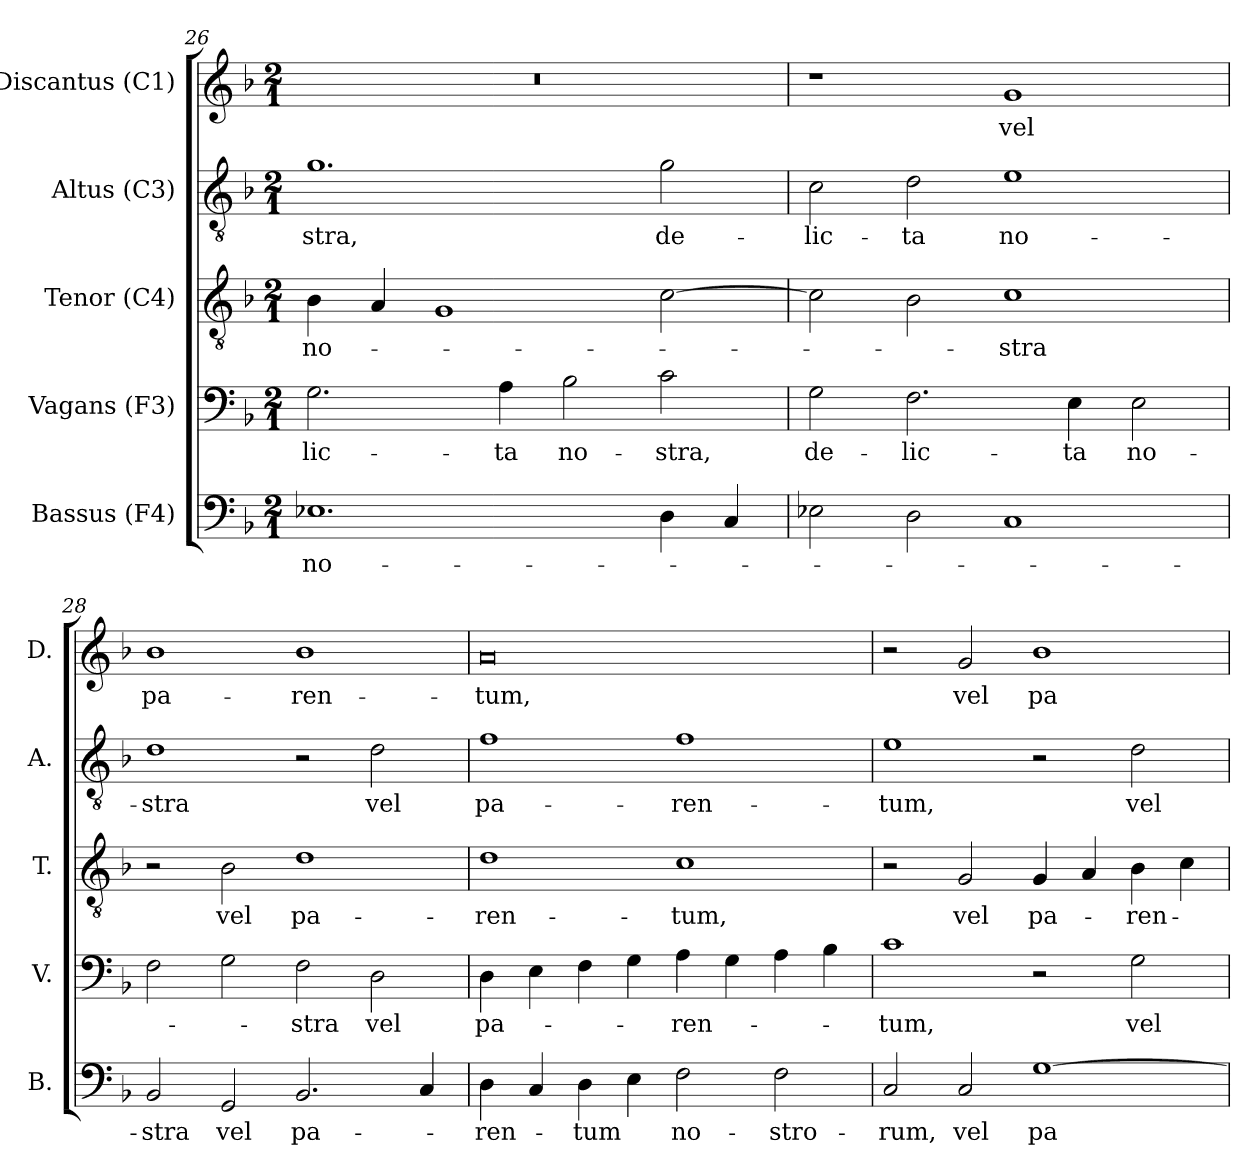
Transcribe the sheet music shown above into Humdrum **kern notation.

**kern	**text	**kern	**text	**kern	**text	**kern	**text	**kern	**text
*part5	*part5	*part4	*part4	*part3	*part3	*part2	*part2	*part1	*part1
*staff5	*staff5	*staff4	*staff4	*staff3	*staff3	*staff2	*staff2	*staff1	*staff1
*I"Bassus (F4)	*	*I"Vagans (F3)	*	*I"Tenor (C4)	*	*I"Altus (C3)	*	*I"Discantus (C1)	*
*I'B.	*	*I'V.	*	*I'T.	*	*I'A.	*	*I'D.	*
*clefF4	*	*clefF4	*	*clefGv2	*	*clefGv2	*	*clefG2	*
*	*	*ITrd7c12	*	*ITrd7c12	*	*ITrd7c12	*	*	*
*k[b-]	*	*k[b-]	*	*k[b-]	*	*k[b-]	*	*k[b-]	*
*F:	*	*F:	*	*F:	*	*F:	*	*F:	*
*M2/1	*	*M2/1	*	*M2/1	*	*M2/1	*	*M2/1	*
=26	=26	=26	=26	=26	=26	=26	=26	=26	=26
!	!LO:LY:b:color=#000000	!	!	!	!	!	!	!	!
!	!	!	!LO:LY:b:color=#000000	!	!	!	!	!	!
!	!	!	!	!	!LO:LY:b:color=#000000	!	!	!	!
!	!	!	!	!	!	!	!LO:LY:b:color=#000000	!LO:N:vis=1	!
1.E-Xi	no-	2.GGi\	-lic-	4BB-i\	no-	1.Gi	-stra,	0r	.
.	.	.	.	4AAi/	.	.	.	.	.
.	.	.	.	1GGi	.	.	.	.	.
!	!	!	!LO:LY:b:color=#000000	!	!	!	!	!	!
.	.	4AAi\	-ta	.	.	.	.	.	.
!	!	!	!LO:LY:b:color=#000000	!	!	!	!	!	!
.	.	2BB-i\	no-	.	.	.	.	.	.
!	!	!	!LO:LY:b:color=#000000	!	!	!	!	!	!
!	!	!	!	!	!	!	!LO:LY:b:color=#000000	!	!
4Di\	.	2Ci\	-stra,	[2Ci\	.	2Gi\	de-	.	.
4Ci/	.	.	.	.	.	.	.	.	.
!!LO:PB:g=z
=27	=27	=27	=27	=27	=27	=27	=27	=27	=27
!	!	!	!LO:LY:b:color=#000000	!	!	!	!	!	!
!	!	!	!	!	!	!	!LO:LY:b:color=#000000	!	!
2E-i\	.	2GGi\	de-	2Ci\]	.	2Ci\	-lic-	1r	.
!	!	!	!LO:LY:b:color=#000000	!	!	!	!	!	!
!	!	!	!	!	!	!	!LO:LY:b:color=#000000	!	!
2Di\	.	2.FFi\	-lic-	2BB-i\	.	2Di\	-ta	.	.
!	!	!	!	!	!LO:LY:b:color=#000000	!	!	!	!
!	!	!	!	!	!	!	!LO:LY:b:color=#000000	!	!
!	!	!	!	!	!	!	!	!	!LO:LY:b:color=#000000
1Ci	.	.	.	1Ci	-stra	1Ei	no-	1gi	vel
!	!	!	!LO:LY:b:color=#000000	!	!	!	!	!	!
.	.	4EEi\	-ta	.	.	.	.	.	.
!	!	!	!LO:LY:b:color=#000000	!	!	!	!	!	!
.	.	2EEi\	no-	.	.	.	.	.	.
=28	=28	=28	=28	=28	=28	=28	=28	=28	=28
!	!LO:LY:b:color=#000000	!	!	!	!	!	!	!	!
!	!	!	!	!	!	!	!LO:LY:b:color=#000000	!	!
!	!	!	!	!	!	!	!	!	!LO:LY:b:color=#000000
2BB-i/	-stra	2FFi\	.	2r	.	1Di	-stra	1b-i	pa-
!	!LO:LY:b:color=#000000	!	!	!	!	!	!	!	!
!	!	!	!	!	!LO:LY:b:color=#000000	!	!	!	!
2GGi/	vel	2GGi\	.	2BB-i\	vel	.	.	.	.
!	!LO:LY:b:color=#000000	!	!	!	!	!	!	!	!
!	!	!	!LO:LY:b:color=#000000	!	!	!	!	!	!
!	!	!	!	!	!LO:LY:b:color=#000000	!	!	!	!
!	!	!	!	!	!	!	!	!	!LO:LY:b:color=#000000
2.BB-i/	pa-	2FFi\	-stra	1Di	pa-	2r	.	1b-i	-ren-
!	!	!	!LO:LY:b:color=#000000	!	!	!	!	!	!
!	!	!	!	!	!	!	!LO:LY:b:color=#000000	!	!
.	.	2DDi\	vel	.	.	2Di\	vel	.	.
4Ci/	.	.	.	.	.	.	.	.	.
=29	=29	=29	=29	=29	=29	=29	=29	=29	=29
!	!LO:LY:b:color=#000000	!	!	!	!	!	!	!	!
!	!	!	!LO:LY:b:color=#000000	!	!	!	!	!	!
!	!	!	!	!	!LO:LY:b:color=#000000	!	!	!	!
!	!	!	!	!	!	!	!LO:LY:b:color=#000000	!	!
!	!	!	!	!	!	!	!	!	!LO:LY:b:color=#000000
4Di\	-ren-	4DDi\	pa-	1Di	-ren-	1Fi	pa-	0ai	-tum,
4Ci/	.	4EEi\	.	.	.	.	.	.	.
!	!LO:LY:b:color=#000000	!	!	!	!	!	!	!	!
4Di\	-tum	4FFi\	.	.	.	.	.	.	.
4Ei\	.	4GGi\	.	.	.	.	.	.	.
!	!LO:LY:b:color=#000000	!	!	!	!	!	!	!	!
!	!	!	!LO:LY:b:color=#000000	!	!	!	!	!	!
!	!	!	!	!	!LO:LY:b:color=#000000	!	!	!	!
!	!	!	!	!	!	!	!LO:LY:b:color=#000000	!	!
2Fi\	no-	4AAi\	-ren-	1Ci	-tum,	1Fi	-ren-	.	.
.	.	4GGi\	.	.	.	.	.	.	.
!	!LO:LY:b:color=#000000	!	!	!	!	!	!	!	!
2Fi\	-stro-	4AAi\	.	.	.	.	.	.	.
.	.	4BB-i\	.	.	.	.	.	.	.
=30	=30	=30	=30	=30	=30	=30	=30	=30	=30
!	!LO:LY:b:color=#000000	!	!	!	!	!	!	!	!
!	!	!	!LO:LY:b:color=#000000	!	!	!	!	!	!
!	!	!	!	!	!	!	!LO:LY:b:color=#000000	!	!
2Ci/	-rum,	1Ci	-tum,	2r	.	1Ei	-tum,	2r	.
!	!LO:LY:b:color=#000000	!	!	!	!	!	!	!	!
!	!	!	!	!	!LO:LY:b:color=#000000	!	!	!	!
!	!	!	!	!	!	!	!	!	!LO:LY:b:color=#000000
2Ci/	vel	.	.	2GGi/	vel	.	.	2gi/	vel
!	!LO:LY:b:color=#000000	!	!	!	!	!	!	!	!
!	!	!	!	!	!LO:LY:b:color=#000000	!	!	!	!
!	!	!	!	!	!	!	!	!	!LO:LY:b:color=#000000
[1Gi	pa-	2r	.	4GGi/	pa-	2r	.	1b-i	pa-
.	.	.	.	4AAi/	.	.	.	.	.
!	!	!	!LO:LY:b:color=#000000	!	!	!	!	!	!
!	!	!	!	!	!LO:LY:b:color=#000000	!	!	!	!
!	!	!	!	!	!	!	!LO:LY:b:color=#000000	!	!
.	.	2GGi\	vel	4BB-i\	-ren-	2Di\	vel	.	.
.	.	.	.	4Ci\	.	.	.	.	.
=	=	=	=	=	=	=	=	=	=
*-	*-	*-	*-	*-	*-	*-	*-	*-	*-
